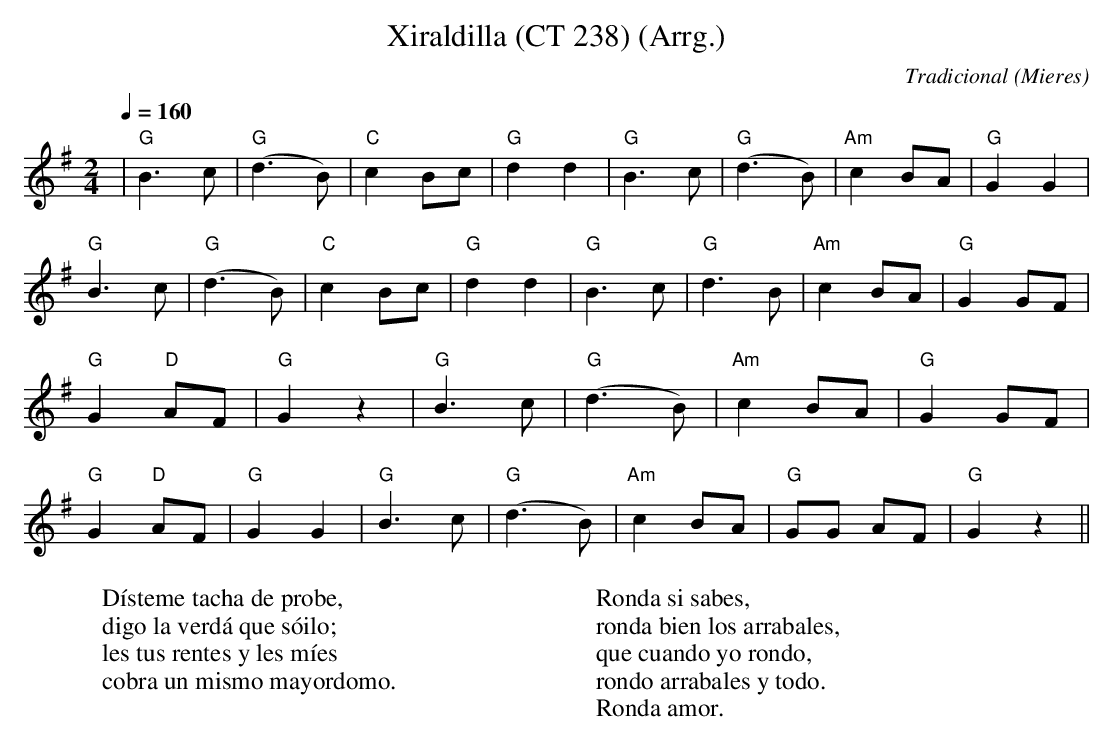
X:1
T:Xiraldilla (CT 238) (Arrg.)
C:Tradicional
O:Mieres
M:2/4
L:1/8
Q:1/4=160
W:Dísteme tacha de probe,
W:digo la verdá que sóilo;
W:les tus rentes y les míes
W:cobra un mismo mayordomo.
W:
W:Ronda si sabes,
W:ronda bien los arrabales,
W:que cuando yo rondo,
W:rondo arrabales y todo.
W:Ronda amor.
K:G
|"G"B3 c|"G"(d3 B)|"C"c2 Bc|"G"d2 d2|"G"B3 c|"G"(d3 B)|"Am"c2 BA|"G"G2 G2|
 "G"B3 c|"G"(d3 B)|"C"c2 Bc|"G"d2 d2|"G"B3 c|"G"d3 B|"Am"c2 BA|"G"G2 GF|
"G"G2 "D"AF|"G"G2 z2|"G"B3 c|"G"(d3 B)|"Am"c2 BA|"G"G2 GF|
"G"G2 "D"AF|"G"G2 G2|"G"B3 c|"G"(d3 B)|"Am"c2 BA|"G"GG AF|"G"G2 z2||
